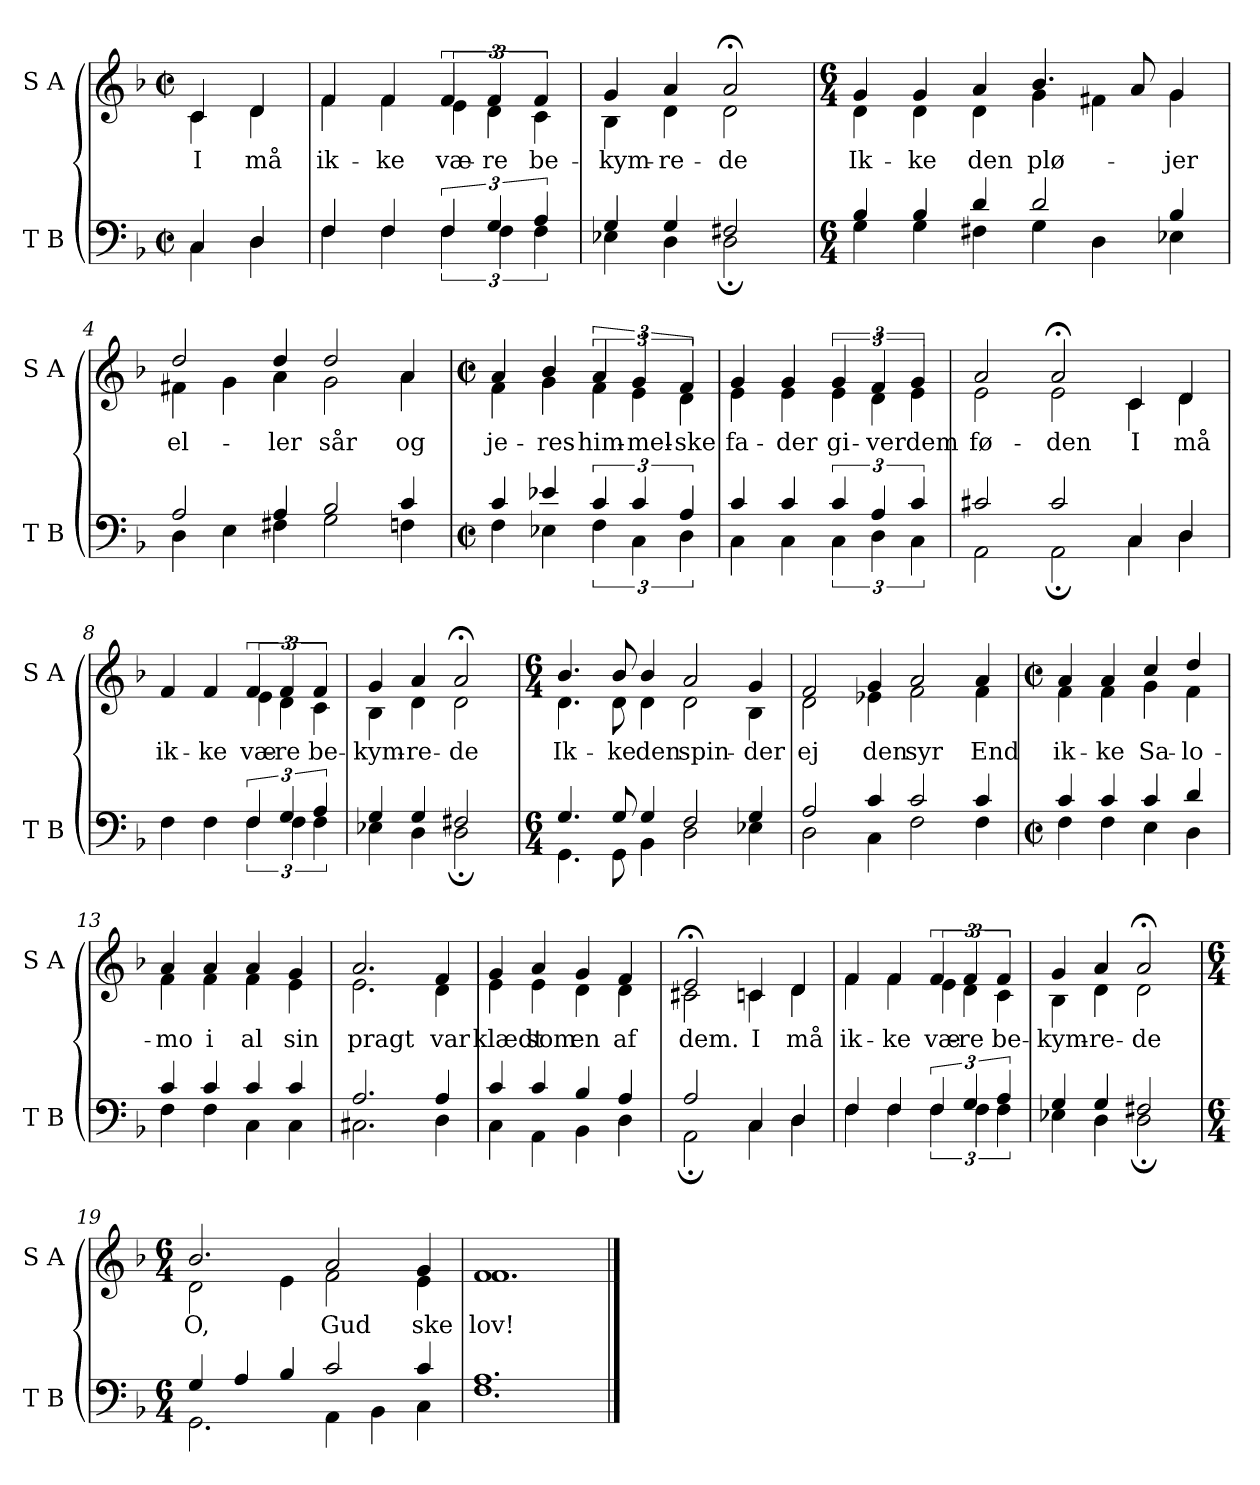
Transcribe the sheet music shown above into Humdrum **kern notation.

**kern	**kern	**text
*part2	*part1	*part1
*staff2	*staff1	*staff1
*I"T B	*I"S A	*
*I'T B	*I'S A	*
*clefF4	*clefG2	*
*k[b-]	*k[b-]	*
*M2/2	*M2/2	*
*met(c|)	*met(c|)	*
=	=	=
*^	*	*
!	!	!	!LO:LY:b
*	*	*^	*
4C/	4C\	4c/	4c\	I
!	!	!	!	!LO:LY:b
4D/	4D\	4d/	4d\	må
=1	=1	=1	=1	=1
!	!	!	!	!LO:LY:b
4F/	4F\	4f/	4f\	ik-
!	!	!	!	!LO:LY:b
4F/	4F\	4f/	4f\	-ke
!	!	!	!	!LO:LY:b
6F/	6F\	6f/	6e\	væ-
!	!	!	!	!LO:LY:b
6G/	6F\	6f/	6d\	-re
!	!	!	!	!LO:LY:b
6A/	6F\	6f/	6c\	be-
=2	=2	=2	=2	=2
!	!	!	!	!LO:LY:b
4G/	4E-X\	4g/	4B-\	-kym-
!	!	!	!	!LO:LY:b
4G/	4D\	4a/	4d\	-re-
!	!	!	!	!LO:LY:b
2F#X/	2D;\	2a;</	2d\	-de
=3	=3	=3	=3	=3
*M6/4	*	*M6/4	*	*
!	!	!	!	!LO:LY:b
4B-/	4G\	4g/	4d\	Ik-
!	!	!	!	!LO:LY:b
4B-/	4G\	4g/	4d\	-ke
!	!	!	!	!LO:LY:b
4d/	4F#X\	4a/	4d\	den
!	!	!	!	!LO:LY:b
2d/	4G\	4.b-/	4g\	plø-
.	4D\	.	4f#X\	.
.	.	8a/	.	.
!	!	!	!	!LO:LY:b
4B-/	4E-X\	4g/	4g\	-jer
=4	=4	=4	=4	=4
!	!	!	!	!LO:LY:b
2A/	4D\	2dd/	4f#X\	el-
.	4E\	.	4g\	.
!	!	!	!	!LO:LY:b
4A/	4F#X\	4dd/	4a\	-ler
!	!	!	!	!LO:LY:b
2B-/	2G\	2dd/	2g\	sår
!	!	!	!	!LO:LY:b
4c/	4Fn\	4a/	4a\	og
!!LO:LB:g=z	!!
=5	=5	=5	=5	=5
*M2/2	*	*M2/2	*	*
*met(c|)	*	*met(c|)	*	*
!	!	!	!	!LO:LY:b
4c/	4F\	4a/	4f\	je-
!	!	!	!	!LO:LY:b
4e-X/	4E-X\	4b-/	4g\	-res
!	!	!	!	!LO:LY:b
6c/	6F\	6a/	6f\	him-
!	!	!	!	!LO:LY:b
6c/	6C\	6g/	6e\	-mel-
!	!	!	!	!LO:LY:b
6A/	6D\	6f/	6d\	-ske
=6	=6	=6	=6	=6
!	!	!	!	!LO:LY:b
4c/	4C\	4g/	4e\	fa-
!	!	!	!	!LO:LY:b
4c/	4C\	4g/	4e\	-der
!	!	!	!	!LO:LY:b
6c/	6C\	6g/	6e\	gi-
!	!	!	!	!LO:LY:b
6A/	6D\	6f/	6d\	-ver
!	!	!	!	!LO:LY:b
6c/	6C\	6g/	6e\	dem
=7	=7	=7	=7	=7
!	!	!	!	!LO:LY:b
2c#X/	2AA\	2a/	2e\	fø-
!	!	!	!	!LO:LY:b
2c#/	2AA;\	2a;</	2e\	-den
!	!	!	!	!LO:LY:b
4C/	4C\	4c/	4c\	I
!	!	!	!	!LO:LY:b
4D/	4D\	4d/	4d\	må
=8	=8	=8	=8	=8
!	!	!	!	!LO:LY:b
4F\	2ryy	4f/	2ryy	ik-
!	!	!	!	!LO:LY:b
4F\	.	4f/	.	-ke
!	!	!	!	!LO:LY:b
6F/	6F\	6f/	6e\	væ-
!	!	!	!	!LO:LY:b
6G/	6F\	6f/	6d\	-re
!	!	!	!	!LO:LY:b
6A/	6F\	6f/	6c\	be-
=9	=9	=9	=9	=9
!	!	!	!	!LO:LY:b
4G/	4E-X\	4g/	4B-\	-kym-
!	!	!	!	!LO:LY:b
4G/	4D\	4a/	4d\	-re-
!	!	!	!	!LO:LY:b
2F#X/	2D;\	2a;</	2d\	-de
!!LO:LB:g=z	!!
=10	=10	=10	=10	=10
*M6/4	*	*M6/4	*	*
!	!	!	!	!LO:LY:b
4.G/	4.GG\	4.b-/	4.d\	Ik-
!	!	!	!	!LO:LY:b
8G/	8GG\	8b-/	8d\	-ke
!	!	!	!	!LO:LY:b
4G/	4BB-\	4b-/	4d\	den
!	!	!	!	!LO:LY:b
2F/	2D\	2a/	2d\	spin-
!	!	!	!	!LO:LY:b
4G/	4E-X\	4g/	4B-\	-der
=11	=11	=11	=11	=11
!	!	!	!	!LO:LY:b
2A/	2D\	2f/	2d\	ej
!	!	!	!	!LO:LY:b
4c/	4C\	4g/	4e-X\	den
!	!	!	!	!LO:LY:b
2c/	2F\	2a/	2f\	syr
!	!	!	!	!LO:LY:b
4c/	4F\	4a/	4f\	End
=12	=12	=12	=12	=12
*M2/2	*	*M2/2	*	*
*met(c|)	*	*met(c|)	*	*
!	!	!	!	!LO:LY:b
4c/	4F\	4a/	4f\	ik-
!	!	!	!	!LO:LY:b
4c/	4F\	4a/	4f\	-ke
!	!	!	!	!LO:LY:b
4c/	4E\	4cc/	4g\	Sa-
!	!	!	!	!LO:LY:b
4d/	4D\	4dd/	4f\	-lo-
=13	=13	=13	=13	=13
!	!	!	!	!LO:LY:b
4c/	4F\	4a/	4f\	-mo
!	!	!	!	!LO:LY:b
4c/	4F\	4a/	4f\	i
!	!	!	!	!LO:LY:b
4c/	4C\	4a/	4f\	al
!	!	!	!	!LO:LY:b
4c/	4C\	4g/	4e\	sin
=14	=14	=14	=14	=14
!	!	!	!	!LO:LY:b
2.A/	2.C#X\	2.a/	2.e\	pragt
!	!	!	!	!LO:LY:b
4A/	4D\	4f/	4d\	var
=15	=15	=15	=15	=15
!	!	!	!	!LO:LY:b
4c/	4C\	4g/	4e\	klædt
!	!	!	!	!LO:LY:b
4c/	4AA\	4a/	4e\	som
!	!	!	!	!LO:LY:b
4B-/	4BB-\	4g/	4d\	en
!	!	!	!	!LO:LY:b
4A/	4D\	4f/	4d\	af
!!LO:LB:g=z	!!
=16	=16	=16	=16	=16
!	!	!	!	!LO:LY:b
2A/	2AA;\	2e;</	2c#X\	dem.
!	!	!	!	!LO:LY:b
4C/	4C\	4cn/	4c\	I
!	!	!	!	!LO:LY:b
4D/	4D\	4d/	4d\	må
=17	=17	=17	=17	=17
!	!	!	!	!LO:LY:b
4F/	4F\	4f/	4f\	ik-
!	!	!	!	!LO:LY:b
4F/	4F\	4f/	4f\	-ke
!	!	!	!	!LO:LY:b
6F/	6F\	6f/	6e\	væ-
!	!	!	!	!LO:LY:b
6G/	6F\	6f/	6d\	-re
!	!	!	!	!LO:LY:b
6A/	6F\	6f/	6c\	be-
=18	=18	=18	=18	=18
!	!	!	!	!LO:LY:b
4G/	4E-X\	4g/	4B-\	-kym-
!	!	!	!	!LO:LY:b
4G/	4D\	4a/	4d\	-re-
!	!	!	!	!LO:LY:b
2F#X/	2D;\	2a;</	2d\	-de
=19	=19	=19	=19	=19
*M6/4	*	*M6/4	*	*
!	!	!	!	!LO:LY:b
4G/	2.GG\	2.b-/	2d\	O,
4A/	.	.	.	.
4B-/	.	.	4e\	.
!	!	!	!	!LO:LY:b
2c/	4AA\	2a/	2f\	Gud
.	4BB-\	.	.	.
!	!	!	!	!LO:LY:b
4c/	4C\	4g/	4e\	ske
=20	=20	=20	=20	=20
!	!	!	!	!LO:LY:b
1.A	1.F	1.f	1.f	lov!
*v	*v	*	*	*
*	*v	*v	*
==	==	==
*-	*-	*-
